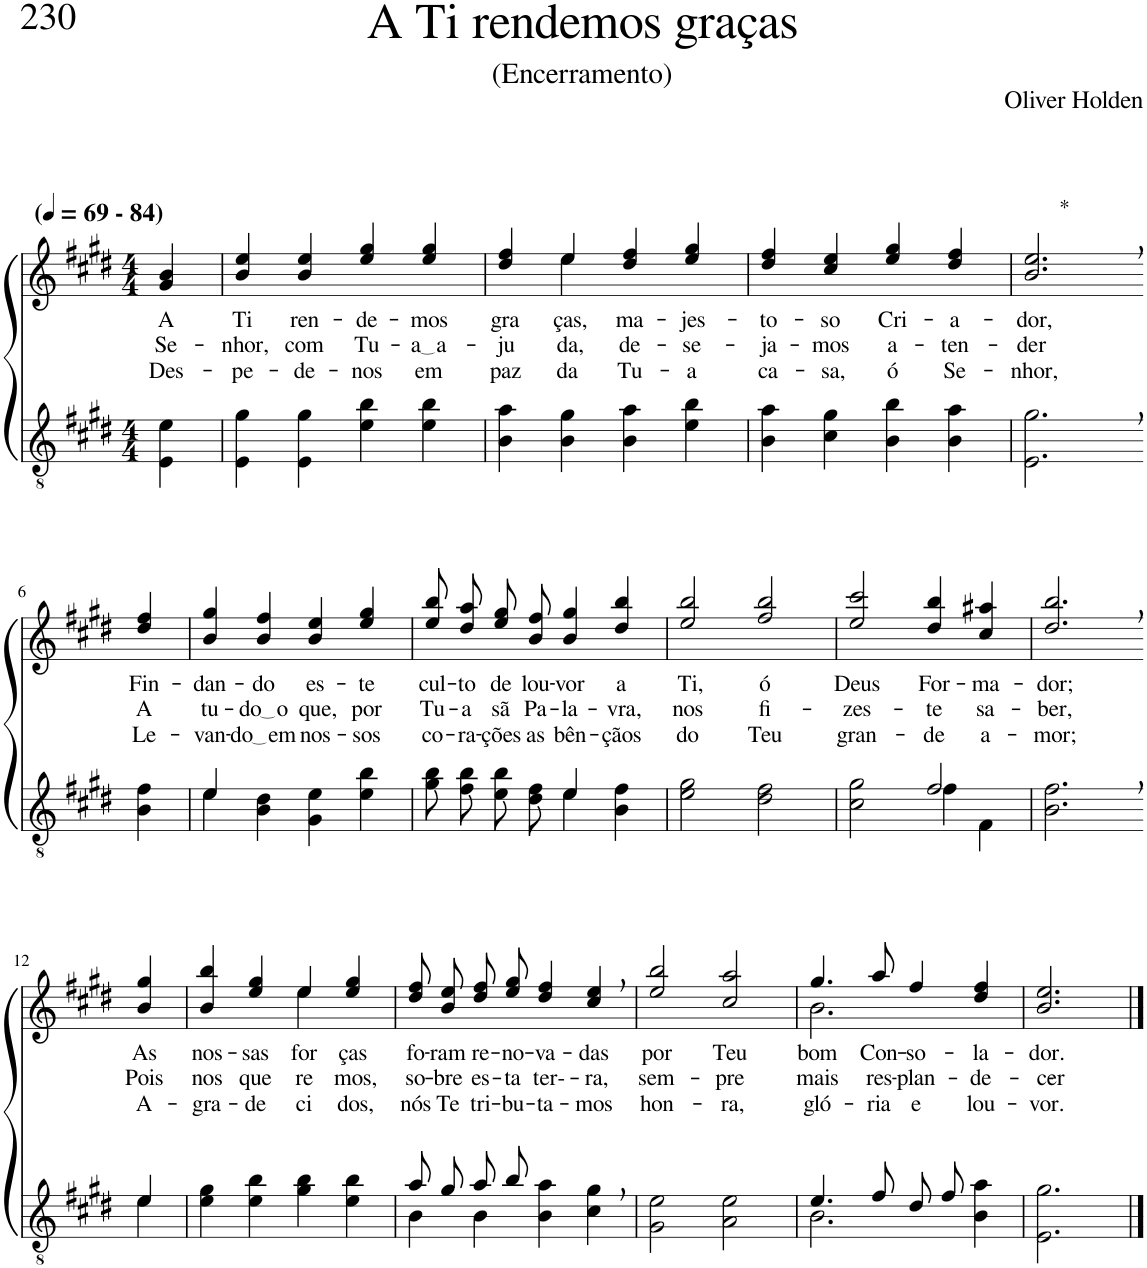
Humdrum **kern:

**kern	**kern	**text	**text	**text
*part2	*part1	*part1	*part1	*part1
*staff2	*staff1	*staff1	*staff1	*staff1
*I"Parte III e IV	*I"Parte I e II	*	*	*
*clefGv2	*clefG2	*	*	*
*Trd5c9	*Trd5c9	*	*	*
*k[f#c#g#d#]	*k[f#c#g#d#]	*	*	*
*M4/4	*M4/4	*	*	*
*MM69	*MM69	*	*	*
=1	=1	=1	=1	=1
!	!LO:TX:a:B:t=(	!	!	!
!	!LO:TX:a:B:t=- 84)	!	!	!
!	!	!LO:LY:b	!LO:LY:b	!LO:LY:b
4E\ 4e\	4g#/ 4b/	A	Se-	Des-
=2	=2	=2	=2	=2
!	!	!LO:LY:b	!LO:LY:b	!LO:LY:b
4E\ 4g#\	4b/ 4ee/	Ti	-nhor,	-pe-
!	!	!LO:LY:b	!LO:LY:b	!LO:LY:b
4E\ 4g#\	4b/ 4ee/	ren-	com	-de-
!	!	!LO:LY:b	!LO:LY:b	!LO:LY:b
4e\ 4b\	4ee/ 4gg#/	-de-	Tu-	-nos
!	!	!LO:LY:b	!LO:LY:b	!LO:LY:b
4e\ 4b\	4ee/ 4gg#/	-mos	a a	em
=3	=3	=3	=3	=3
!	!	!LO:LY:b	!LO:LY:b	!LO:LY:b
*	*^	*	*	*
4B\ 4a\	4dd#/ 4ff#/	4ryy	gra-	-ju-	paz
!	!	!	!LO:LY:b	!LO:LY:b	!LO:LY:b
4B\ 4g#\	4ee/	4ee\	-ças,	-da,	da
!	!	!	!LO:LY:b	!LO:LY:b	!LO:LY:b
4B\ 4a\	4dd#/ 4ff#/	2ryy	ma-	de-	Tu-
!	!	!	!LO:LY:b	!LO:LY:b	!LO:LY:b
4e\ 4b\	4ee/ 4gg#/	.	-jes-	-se-	-a
*	*v	*v	*	*	*
=4	=4	=4	=4	=4
!	!	!LO:LY:b	!LO:LY:b	!LO:LY:b
4B\ 4a\	4dd#/ 4ff#/	-to-	-ja-	ca-
!	!	!LO:LY:b	!LO:LY:b	!LO:LY:b
4c#\ 4g#\	4cc#/ 4ee/	-so	-mos	-sa,
!	!	!LO:LY:b	!LO:LY:b	!LO:LY:b
4B\ 4b\	4ee/ 4gg#/	Cri-	a-	ó
!	!	!LO:LY:b	!LO:LY:b	!LO:LY:b
4B\ 4a\	4dd#/ 4ff#/	-a-	-ten-	Se-
=5	=5	=5	=5	=5
!	!LO:TX:a:t=*	!	!	!
!	!	!LO:LY:b	!LO:LY:b	!LO:LY:b
2.E\, 2.g#\,	2.b/, 2.ee/,	-dor,	-der	-nhor,
!!LO:LB:g=z
=6-	=6-	=6-	=6-	=6-
!	!	!LO:LY:b	!LO:LY:b	!LO:LY:b
4B\ 4f#\	4dd#/ 4ff#/	Fin-	A	Le-
=7	=7	=7	=7	=7
*^	*	*	*	*
!	!	!	!LO:LY:b	!LO:LY:b	!LO:LY:b
4e/	4e\	4b/ 4gg#/	-dan-	tu-	-van-
!	!	!	!LO:LY:b	!LO:LY:b	!LO:LY:b
2.ryy	4B\ 4d#\	4b/ 4ff#/	-do	do o	do em
!	!	!	!LO:LY:b	!LO:LY:b	!LO:LY:b
.	4G#\ 4e\	4b/ 4ee/	es-	que,	nos-
!	!	!	!LO:LY:b	!LO:LY:b	!LO:LY:b
.	4e\ 4b\	4ee/ 4gg#/	-te	por	-sos
=8	=8	=8	=8	=8	=8
!	!	!	!LO:LY:b	!LO:LY:b	!LO:LY:b
8g#\ 8b\L	2ryy	8ee\ 8bb\L	cul-	Tu-	co-
!	!	!	!LO:LY:b	!LO:LY:b	!LO:LY:b
8f#\ 8b\J	.	8dd#\ 8aa\J	-to	-a	-ra-
!	!	!	!LO:LY:b	!LO:LY:b	!LO:LY:b
8e\ 8b\L	.	8ee\ 8gg#\L	de	sã	-ções
!	!	!	!LO:LY:b	!LO:LY:b	!LO:LY:b
8d#\ 8f#\J	.	8b\ 8ff#\J	lou-	Pa-	as
!	!	!	!LO:LY:b	!LO:LY:b	!LO:LY:b
4e\	4e/	4b/ 4gg#/	-vor	-la-	bên-
!	!	!	!LO:LY:b	!LO:LY:b	!LO:LY:b
4B\ 4f#\	4ryy	4dd#/ 4bb/	a	-vra,	-çãos
=9	=9	=9	=9	=9	=9
!	!	!	!LO:LY:b	!LO:LY:b	!LO:LY:b
*v	*v	*	*	*	*
2e\ 2g#\	2ee/ 2bb/	Ti,	nos	do
!	!	!LO:LY:b	!LO:LY:b	!LO:LY:b
2d#\ 2f#\	2ff#/ 2bb/	ó	fi-	Teu
=10	=10	=10	=10	=10
*^	*	*	*	*
!	!	!	!LO:LY:b	!LO:LY:b	!LO:LY:b
2ryy	2c#\ 2g#\	2ee/ 2ccc#/	Deus	-zes-	gran-
!	!	!	!LO:LY:b	!LO:LY:b	!LO:LY:b
2f#/	4f#\	4dd#/ 4bb/	For-	-te	-de
!	!	!	!LO:LY:b	!LO:LY:b	!LO:LY:b
.	4F#\	4cc#/ 4aa#X/	-ma-	sa-	a-
=11	=11	=11	=11	=11	=11
!	!	!	!LO:LY:b	!LO:LY:b	!LO:LY:b
*v	*v	*	*	*	*
2.B\, 2.f#\,	2.dd#/, 2.bb/,	-dor;	-ber,	-mor;
!!LO:LB:g=z
=12-	=12-	=12-	=12-	=12-
*^	*	*	*	*
!	!	!	!LO:LY:b	!LO:LY:b	!LO:LY:b
4e\	4e/	4b/ 4gg#/	As	Pois	A-
=13	=13	=13	=13	=13	=13
!	!	!	!LO:LY:b	!LO:LY:b	!LO:LY:b
*v	*v	*^	*	*	*
4e\ 4g#\	4b/ 4bb/	2ryy	nos-	nos	-gra-
!	!	!	!LO:LY:b	!LO:LY:b	!LO:LY:b
4e\ 4b\	4ee/ 4gg#/	.	-sas	que-	-de-
!	!	!	!LO:LY:b	!LO:LY:b	!LO:LY:b
4g#\ 4b\	4ee/	4ee\	for-	-re-	-ci-
!	!	!	!LO:LY:b	!LO:LY:b	!LO:LY:b
4e\ 4b\	4ee/ 4gg#/	4ryy	-ças	-mos,	-dos,
=14	=14	=14	=14	=14	=14
*^	*	*	*	*	*
!	!	!	!	!LO:LY:b	!LO:LY:b	!LO:LY:b
*	*	*v	*v	*	*	*
8a/L	4B\	8dd#\ 8ff#\L	fo-	so-	nós
!	!	!	!LO:LY:b	!LO:LY:b	!LO:LY:b
8g#/J	.	8b\ 8ee\J	-ram	-bre	Te
!	!	!	!LO:LY:b	!LO:LY:b	!LO:LY:b
8a/L	4B\	8dd#\ 8ff#\L	re-	es-	tri-
!	!	!	!LO:LY:b	!LO:LY:b	!LO:LY:b
8b/J	.	8ee\ 8gg#\J	-no-	-ta	-bu-
!	!	!	!LO:LY:b	!LO:LY:b	!LO:LY:b
2ryy	4B\ 4a\	4dd#/ 4ff#/	-va-	ter--	-ta-
!	!	!	!LO:LY:b	!LO:LY:b	!LO:LY:b
.	4c#\ 4g#\	4cc#/, 4ee/,	-das	-ra,	-mos
=15	=15	=15	=15	=15	=15
!	!	!	!LO:LY:b	!LO:LY:b	!LO:LY:b
*v	*v	*	*	*	*
2G#\ 2e\	2ee/ 2bb/	por	sem-	hon-
!	!	!LO:LY:b	!LO:LY:b	!LO:LY:b
2A\ 2e\	2cc#/ 2aa/	Teu	-pre	-ra,
=16	=16	=16	=16	=16
*^	*^	*	*	*
!	!	!	!	!LO:LY:b	!LO:LY:b	!LO:LY:b
4.e/	2.B\	4.gg#/	2.b\	bom	mais	gló-
!	!	!	!	!LO:LY:b	!LO:LY:b	!LO:LY:b
8f#/	.	8aa/	.	Con-	res-	-ria
!	!	!	!	!LO:LY:b	!LO:LY:b	!LO:LY:b
8d#/L	.	4ff#/	.	-so-	-plan-	e
8f#/J	.	.	.	.	.	.
!	!	!	!	!LO:LY:b	!LO:LY:b	!LO:LY:b
4ryy	4B\ 4a\	4dd#/ 4ff#/	4ryy	-la-	-de-	lou-
=17	=17	=17	=17	=17	=17	=17
!	!	!	!	!LO:LY:b	!LO:LY:b	!LO:LY:b
*v	*v	*	*	*	*	*
*	*v	*v	*	*	*
2.E\ 2.g#\	2.b/ 2.ee/	-dor.	-cer-	-vor.
==	==	==	==	==
*-	*-	*-	*-	*-
